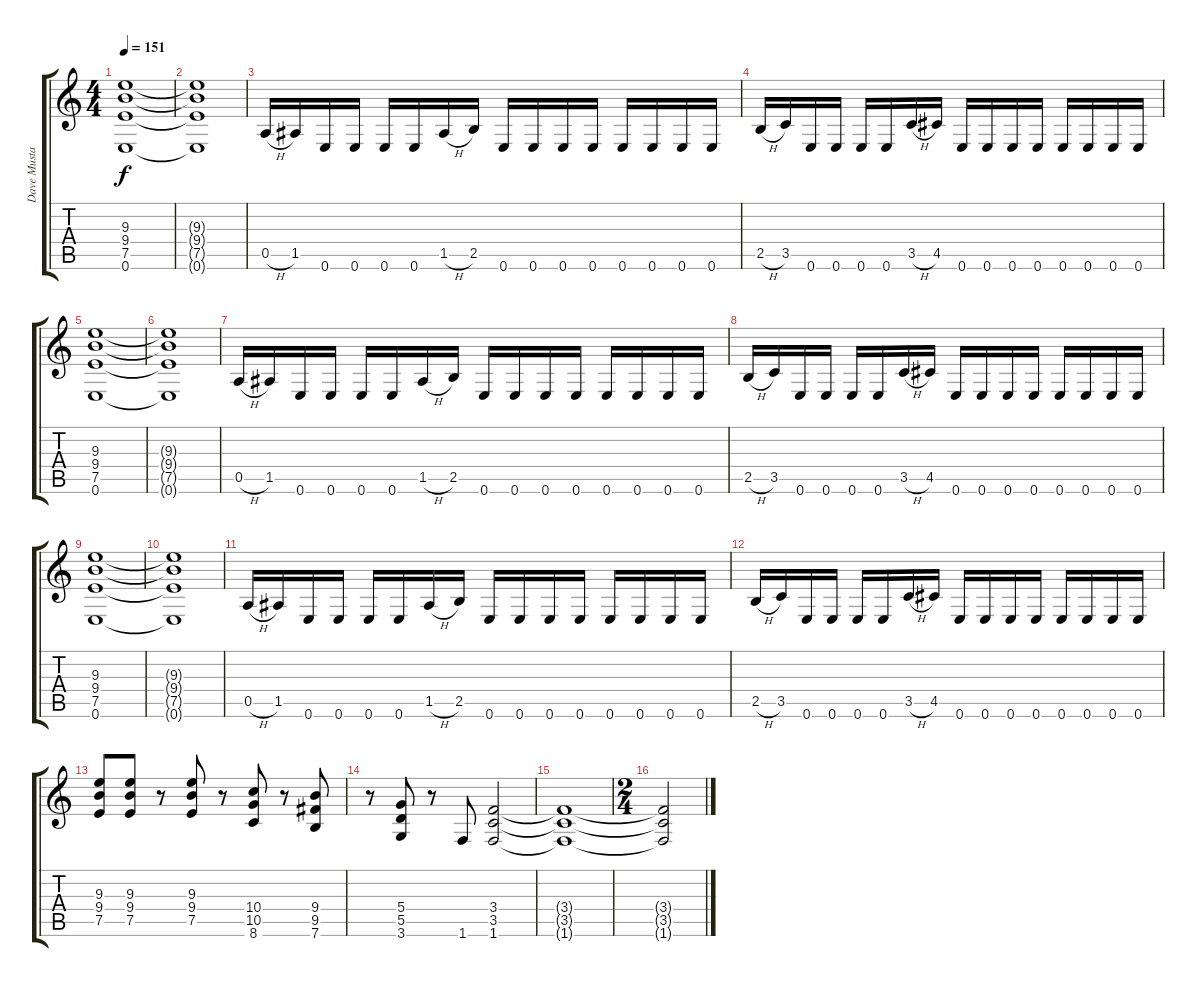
\track ("Dave Mustaine" "Dave Musta") {instrument distortionguitar}
\staff {score tabs}
\tuning (E4 B3 G3 D3 A2 E2) {hide}
\ts (4 4)
\tempo 151
\clef g2
\ks c
(9.3 9.4 7.5 0.6).1{dy f} |
(9.3{t} 9.4{t} 7.5{t} 0.6{t}).1 |
0.5{h}.16 1.5.16 0.6.16 0.6.16 0.6.16 0.6.16 1.5{h}.16 2.5.16 0.6.16 0.6.16 0.6.16 0.6.16 0.6.16 0.6.16 0.6.16 0.6.16 |
2.5{h}.16 3.5.16 0.6.16 0.6.16 0.6.16 0.6.16 3.5{h}.16 4.5.16 0.6.16 0.6.16 0.6.16 0.6.16 0.6.16 0.6.16 0.6.16 0.6.16 |
(9.3 9.4 7.5 0.6).1 |
(9.3{t} 9.4{t} 7.5{t} 0.6{t}).1 |
0.5{h}.16 1.5.16 0.6.16 0.6.16 0.6.16 0.6.16 1.5{h}.16 2.5.16 0.6.16 0.6.16 0.6.16 0.6.16 0.6.16 0.6.16 0.6.16 0.6.16 |
2.5{h}.16 3.5.16 0.6.16 0.6.16 0.6.16 0.6.16 3.5{h}.16 4.5.16 0.6.16 0.6.16 0.6.16 0.6.16 0.6.16 0.6.16 0.6.16 0.6.16 |
(9.3 9.4 7.5 0.6).1 |
(9.3{t} 9.4{t} 7.5{t} 0.6{t}).1 |
0.5{h}.16 1.5.16 0.6.16 0.6.16 0.6.16 0.6.16 1.5{h}.16 2.5.16 0.6.16 0.6.16 0.6.16 0.6.16 0.6.16 0.6.16 0.6.16 0.6.16 |
2.5{h}.16 3.5.16 0.6.16 0.6.16 0.6.16 0.6.16 3.5{h}.16 4.5.16 0.6.16 0.6.16 0.6.16 0.6.16 0.6.16 0.6.16 0.6.16 0.6.16 |
(9.3 9.4 7.5).8 (9.3 9.4 7.5).8 r.8 (9.3 9.4 7.5).8 r.8 (10.4 10.5 8.6).8 r.8 (9.4 9.5 7.6).8 |
r.8 (5.4 5.5 3.6).8 r.8 1.6.8 (3.4 3.5 1.6).2 |
(3.4{t} 3.5{t} 1.6{t}).1 |
\ts (2 4)
(3.4{t} 3.5{t} 1.6{t}).2
